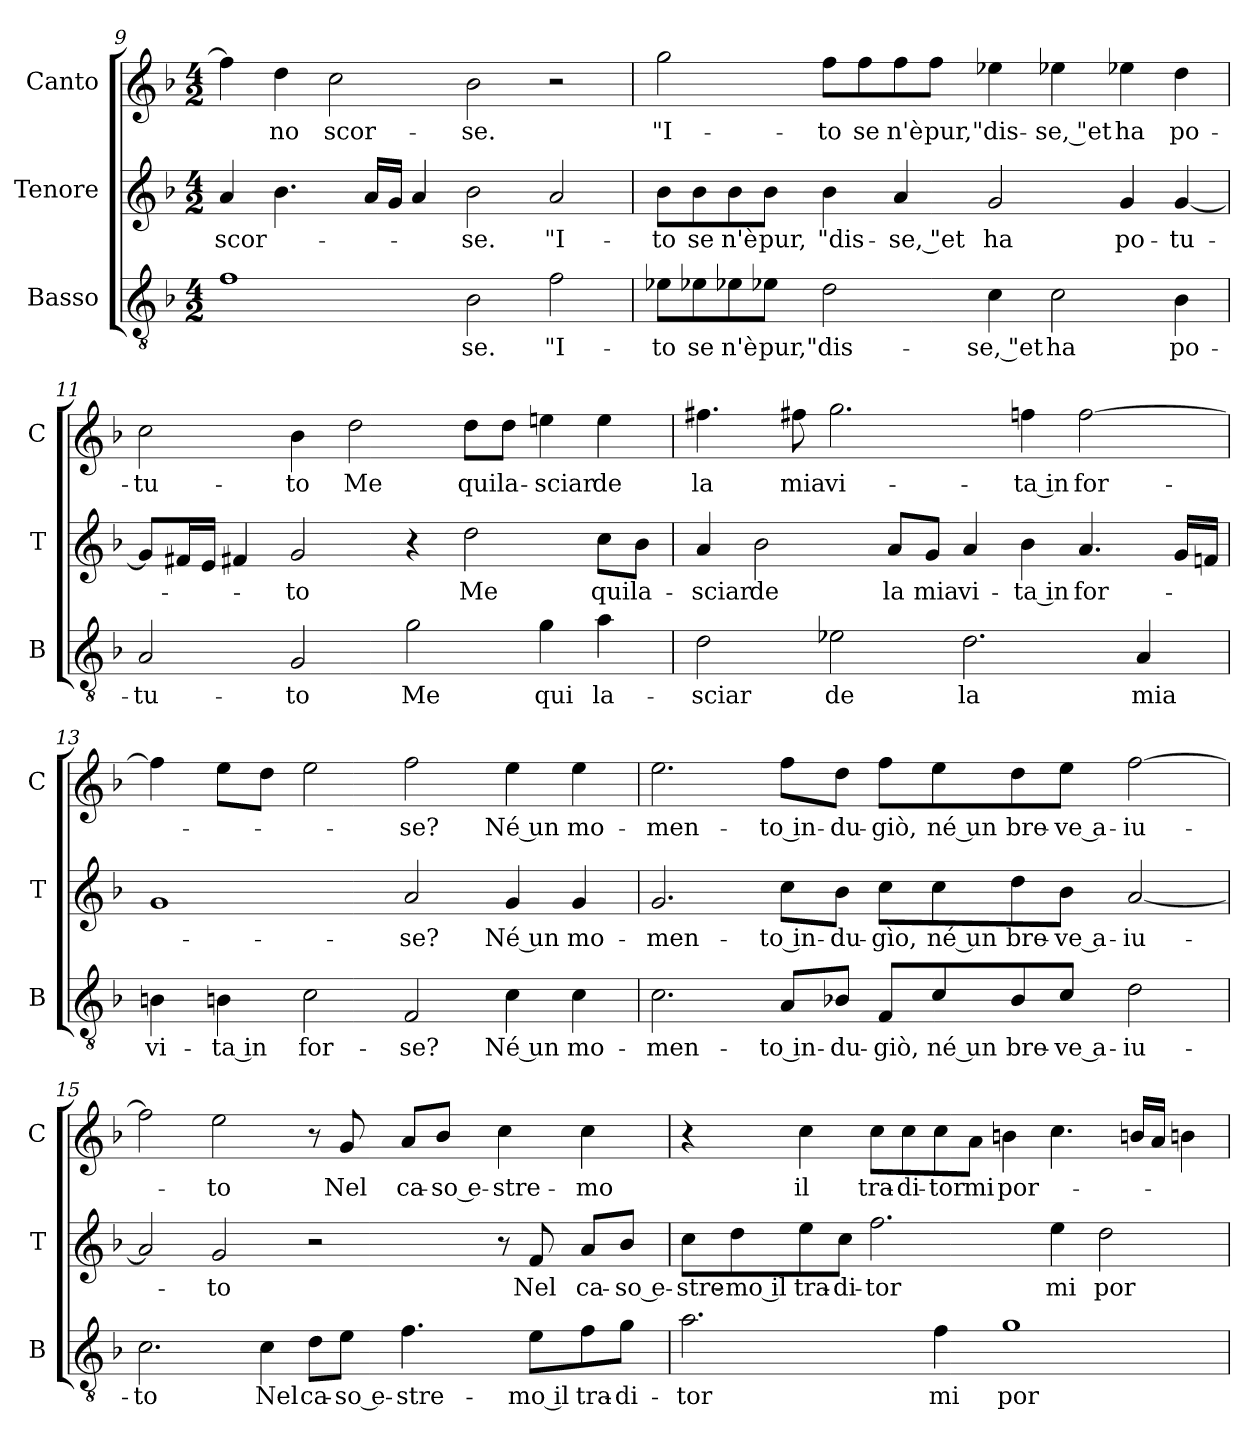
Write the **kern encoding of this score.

**kern	**text	**kern	**text	**kern	**text
*part3	*part3	*part2	*part2	*part1	*part1
*staff3	*staff3	*staff2	*staff2	*staff1	*staff1
*I"Basso	*	*I"Tenore	*	*I"Canto	*
*I'B	*	*I'T	*	*I'C	*
*clefGv2	*	*clefG2	*	*clefG2	*
*k[b-]	*	*k[b-]	*	*k[b-]	*
*F:	*	*F:	*	*F:	*
*M4/2	*	*M4/2	*	*M4/2	*
=9	=9	=9	=9	=9	=9
1f	.	4a	scor-	4ff]	.
.	.	4.b-	.	4dd	-no
.	.	.	.	2cc	scor-
.	.	16aLL	.	.	.
.	.	16gJJ	.	.	.
.	.	4a	.	.	.
2B-	-se.	2b-	-se.	2b-	-se.
2f	"I-	2a	"I-	2r	.
=10	=10	=10	=10	=10	=10
8e-XL	-to	8b-L	-to	2gg	"I-
8e-X	se	8b-	se	.	.
8e-X	n'è	8b-	n'è	.	.
8e-XJ	pur,"	8b-J	pur,	.	.
2d	dis-	4b-	"dis-	8ffL	-to
.	.	.	.	8ff	se
.	.	4a	-se, "et	8ff	n'è
.	.	.	.	8ffJ	pur,"
4c	-se, "et	2g	ha	4ee-X	dis-
2c	ha	.	.	4ee-X	-se, "et
.	.	4g	po-	4ee-X	ha
4B-	po-	[4g	-tu-	4dd	po-
=11	=11	=11	=11	=11	=11
2A	-tu-	8gL]	.	2cc	-tu-
.	.	16f#XL	.	.	.
.	.	16eJJ	.	.	.
.	.	4f#X	.	.	.
2G	-to	2g	-to	4b-	-to
.	.	.	.	2dd	Me
2g	Me	4r	.	.	.
.	.	2dd	Me	8ddL	qui
.	.	.	.	8ddJ	la-
4g	qui	.	.	4een	-sciar
4a	la-	8ccL	qui	4ee	de
.	.	8b-J	la-	.	.
=12	=12	=12	=12	=12	=12
2d	-sciar	4a	-sciar	4.ff#X	la
.	.	2b-	de	.	.
.	.	.	.	8ff#X	mia
2e-X	de	.	.	2.gg	vi-
.	.	8aL	la	.	.
.	.	8gJ	mia	.	.
2.d	la	4a	vi-	.	.
.	.	4b-	-ta in	4ffn	-ta in
.	.	4.a	for-	[2ff	for-
4A	mia	.	.	.	.
.	.	16gLL	.	.	.
.	.	16fnJJ	.	.	.
=13	=13	=13	=13	=13	=13
4Bn	vi-	1g	.	4ff]	.
4Bn	-ta in	.	.	8eeL	.
.	.	.	.	8ddJ	.
2c	for-	.	.	2ee	.
2F	-se?	2a	-se?	2ff	-se?
4c	Né un	4g	Né un	4ee	Né un
4c	mo-	4g	mo-	4ee	mo-
=14	=14	=14	=14	=14	=14
2.c	-men-	2.g	-men-	2.ee	-men-
8AL	-to in-	8ccL	-to in-	8ffL	-to in-
8B-XJ	-du-	8b-J	-du-	8ddJ	-du-
8FL	-giò,	8ccL	-gìo,	8ffL	-giò,
8c	né un	8cc	né un	8ee	né un
8B-	bre-	8dd	bre-	8dd	bre-
8cJ	-ve a-	8b-J	-ve a-	8eeJ	-ve a-
2d	-iu-	[2a	-iu-	[2ff	-iu-
=15	=15	=15	=15	=15	=15
2.c	-to	2a]	.	2ff]	.
.	.	2g	-to	2ee	-to
4c	Nel	.	.	.	.
8dL	ca-	2r	.	8r	.
8eJ	-so e-	.	.	8g	Nel
4.f	-stre-	.	.	8aL	ca-
.	.	.	.	8b-J	-so e-
.	.	8r	.	4cc	-stre-
8eL	-mo il	8f	Nel	.	.
8f	tra-	8aL	ca-	4cc	-mo
8gJ	-di-	8b-J	-so e-	.	.
=16	=16	=16	=16	=16	=16
2.a	-tor	8ccL	-stre-	4r	.
.	.	8dd	-mo il	.	.
.	.	8ee	tra-	4cc	il
.	.	8ccJ	-di-	.	.
.	.	2.ff	-tor	8ccL	tra-
.	.	.	.	8cc	-di-
4f	mi	.	.	8cc	-tor
.	.	.	.	8aJ	mi
1g	por-	.	.	4bn	por-
.	.	4ee	mi	4.cc	.
.	.	2dd	por-	.	.
.	.	.	.	16bnLL	.
.	.	.	.	16aJJ	.
.	.	.	.	4bn	.
=	=	=	=	=	=
*-	*-	*-	*-	*-	*-
